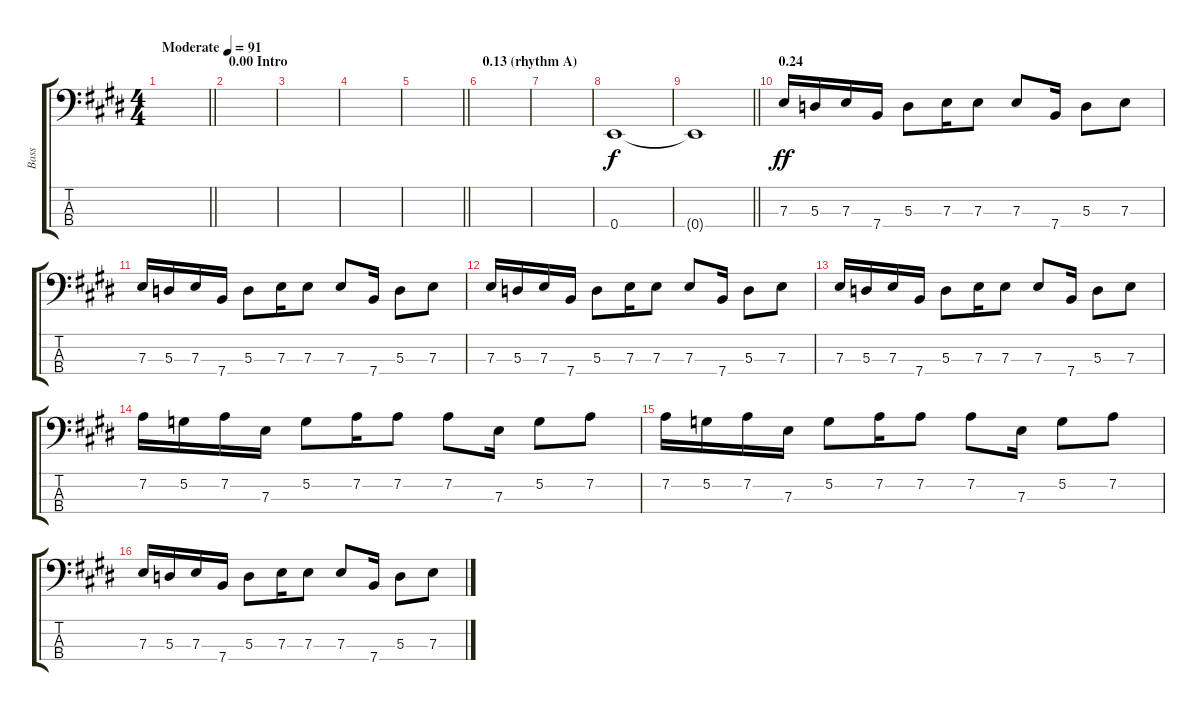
\track ("Bass" "Bass") {instrument electricbassfinger}
\staff {score tabs}
\tuning (G2 D2 A1 E1) {hide}
\ts (4 4)
\tempo (91 "Moderate")
\clef f4
\barLineRight lightlight
\ks e
|
\section ("" "0.00 Intro")
|
|
|
\barLineRight lightlight
|
\section ("" "0.13 (rhythm A)")
|
|
0.4.1 |
\barLineRight lightlight
0.4{t}.1{dy f} |
\section ("" "0.24")
7.3.16{dy ff} 5.3.16 7.3.16 7.4.16 5.3.8 7.3.16 7.3.8 7.3.8 7.4.16 5.3.8 7.3.8 |
7.3.16 5.3.16 7.3.16 7.4.16 5.3.8 7.3.16 7.3.8 7.3.8 7.4.16 5.3.8 7.3.8 |
7.3.16 5.3.16 7.3.16 7.4.16 5.3.8 7.3.16 7.3.8 7.3.8 7.4.16 5.3.8 7.3.8 |
7.3.16 5.3.16 7.3.16 7.4.16 5.3.8 7.3.16 7.3.8 7.3.8 7.4.16 5.3.8 7.3.8 |
7.2.16 5.2.16 7.2.16 7.3.16 5.2.8 7.2.16 7.2.8 7.2.8 7.3.16 5.2.8 7.2.8 |
7.2.16 5.2.16 7.2.16 7.3.16 5.2.8 7.2.16 7.2.8 7.2.8 7.3.16 5.2.8 7.2.8 |
7.3.16 5.3.16 7.3.16 7.4.16 5.3.8 7.3.16 7.3.8 7.3.8 7.4.16 5.3.8 7.3.8
